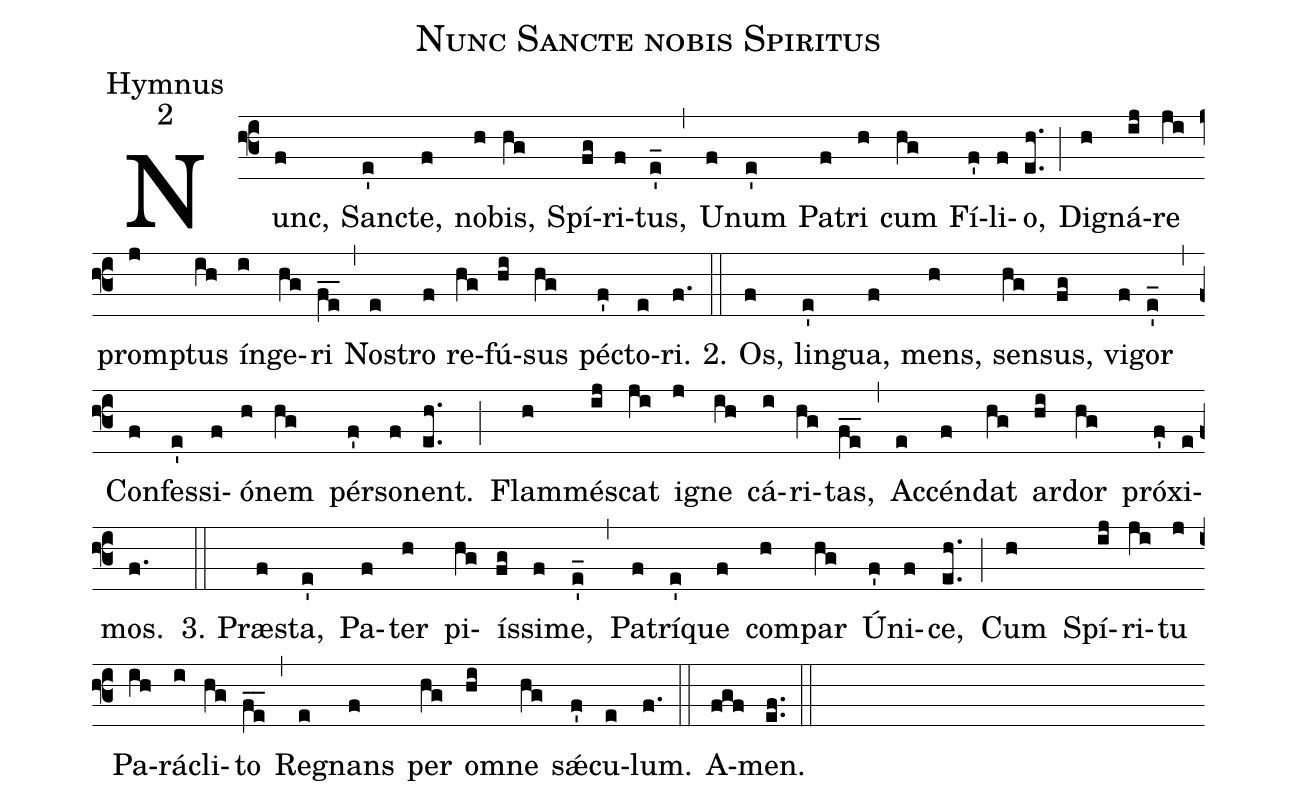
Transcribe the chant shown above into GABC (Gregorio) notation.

name:Nunc Sancte nobis Spiritus;
office-part:Hymnus;
mode:2;
%%
(f3)Nunc,(f) San(e')cte,(f) no(h)bis,(hg) Spí(fg)ri(f)tus,(e_') (,)
U(f)num(e') Pa(f)tri(h) cum(hg) Fí(f')li(f)o,(eh..) (;)
Di(h)gná(ij)re(ji) prom(j)ptus(ih) ín(i)ge(hg)ri(f_e_) (,)
No(e)stro(f) re(hg)fú(hi)sus(hg) pé(f')cto(e)ri.(f.) (::)
2. Os,(f) lin(e')gua,(f) mens,(h) sen(hg)sus,(fg) vi(f)gor(e_') (,)
Con(f)fes(e')si(f)ó(h)nem(hg) pér(f')so(f)nent.(eh..) (;)
Flam(h)mé(ij)scat(ji) i(j)gne(ih) cá(i)ri(hg)tas,(f_e_) (,)
Ac(e)cén(f)dat(hg) ar(hi)dor(hg) pró(f')xi(e)mos.(f.) (::)

3. Præ(f)sta,(e') Pa(f)ter(h) pi(hg)ís(fg)si(f)me,(e_') (,)
Pa(f)trí(e')que(f) com(h)par(hg) Ú(f')ni(f)ce,(eh..) (;)
Cum(h) Spí(ij)ri(ji)tu(j) Pa(ih)rá(i)cli(hg)to(f_e_) (,)
Re(e)gnans(f) per(hg) om(hi)ne(hg) sǽ(f')cu(e)lum.(f.) (::)
A(fgf)men.(ef..) (::)
